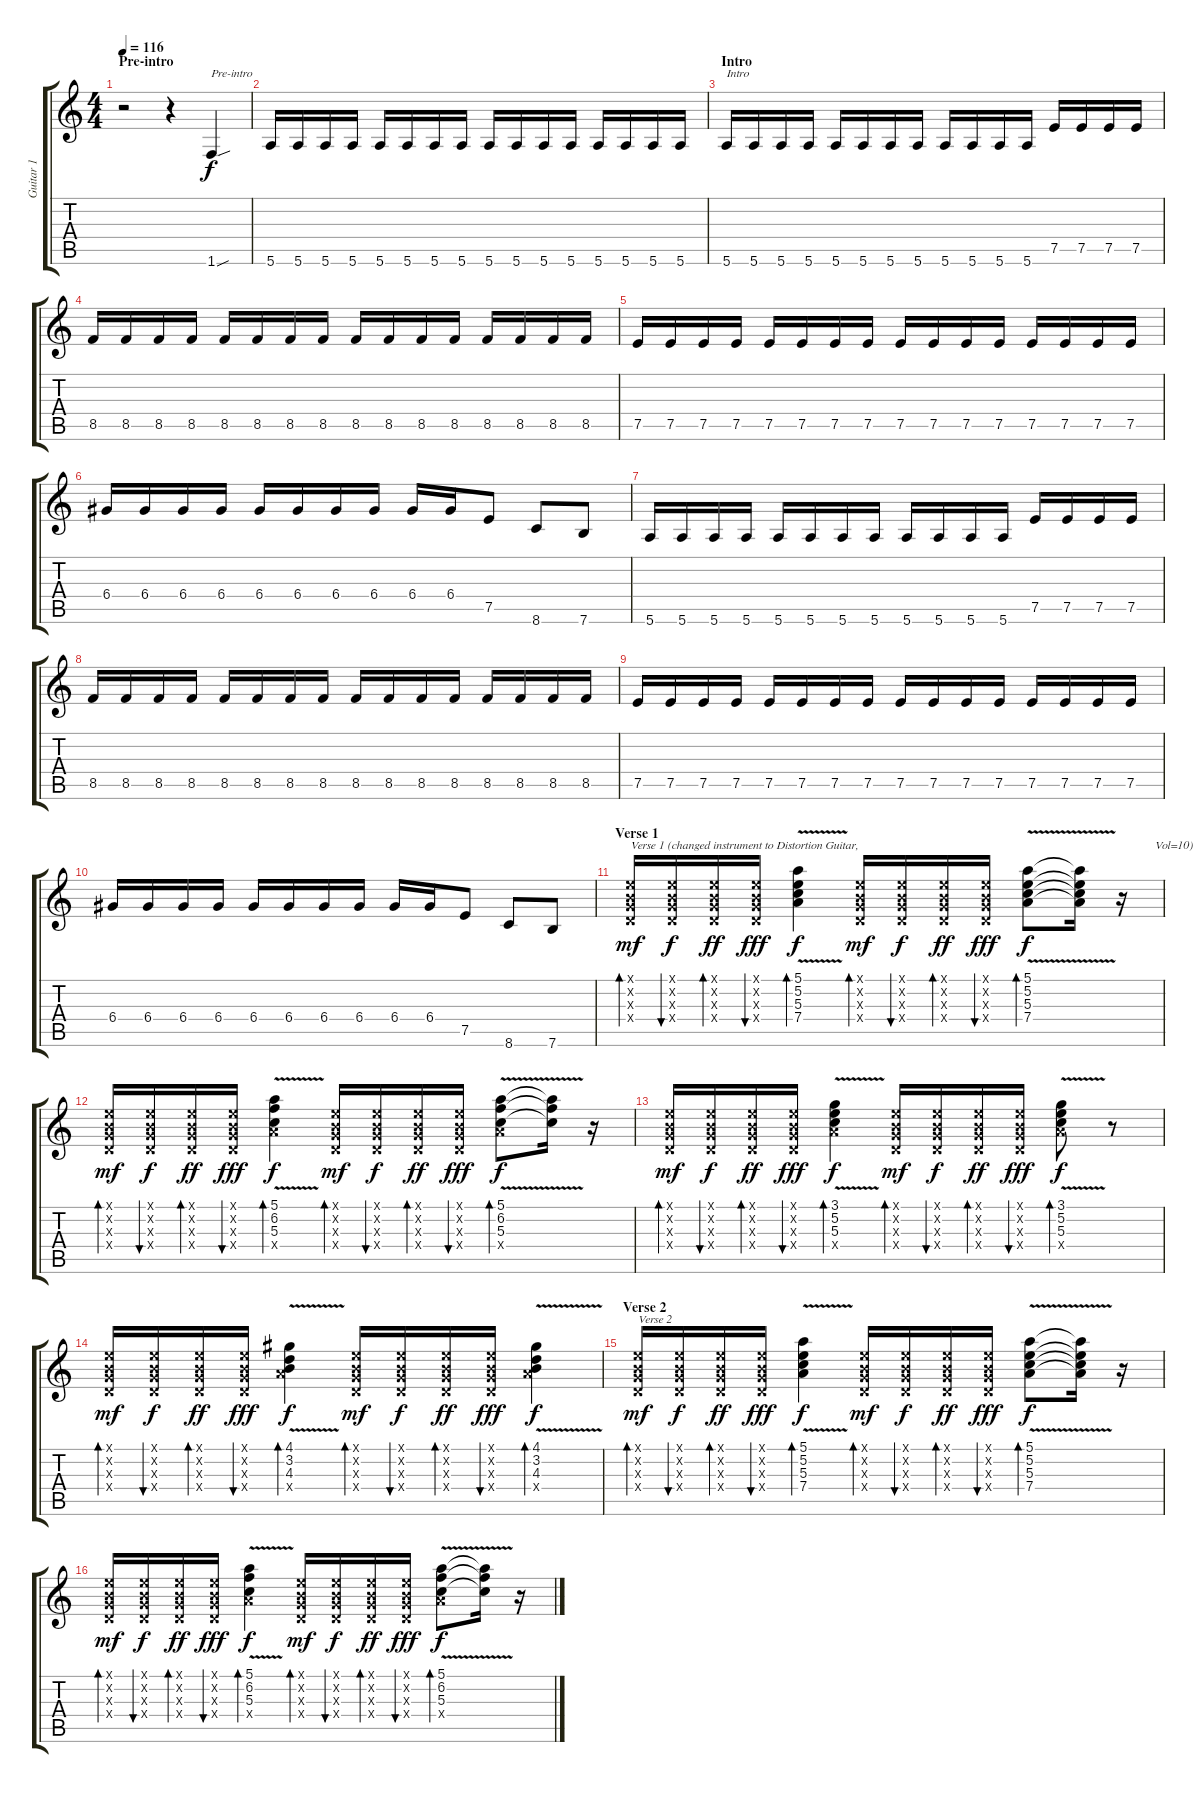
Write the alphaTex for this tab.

\track ("Guitar 1" "Guitar 1") {instrument electricguitarclean}
\staff {score tabs}
\tuning (E4 B3 G3 D3 A2 E2) {hide}
\ts (4 4)
\section ("" "Pre-intro")
\tempo 116
\clef g2
\ks c
r.2{dy f instrument electricguitarclean} r.4 1.6{sou}.4{txt "Pre-intro"} |
5.6.16 5.6.16 5.6.16 5.6.16 5.6.16 5.6.16 5.6.16 5.6.16 5.6.16 5.6.16 5.6.16 5.6.16 5.6.16 5.6.16 5.6.16 5.6.16 |
\section ("" "Intro")
5.6.16{txt "Intro"} 5.6.16 5.6.16 5.6.16 5.6.16 5.6.16 5.6.16 5.6.16 5.6.16 5.6.16 5.6.16 5.6.16 7.5.16 7.5.16 7.5.16 7.5.16 |
8.5.16 8.5.16 8.5.16 8.5.16 8.5.16 8.5.16 8.5.16 8.5.16 8.5.16 8.5.16 8.5.16 8.5.16 8.5.16 8.5.16 8.5.16 8.5.16 |
7.5.16 7.5.16 7.5.16 7.5.16 7.5.16 7.5.16 7.5.16 7.5.16 7.5.16 7.5.16 7.5.16 7.5.16 7.5.16 7.5.16 7.5.16 7.5.16 |
6.4.16 6.4.16 6.4.16 6.4.16 6.4.16 6.4.16 6.4.16 6.4.16 6.4.16 6.4.16 7.5.8 8.6.8 7.6.8 |
5.6.16 5.6.16 5.6.16 5.6.16 5.6.16 5.6.16 5.6.16 5.6.16 5.6.16 5.6.16 5.6.16 5.6.16 7.5.16 7.5.16 7.5.16 7.5.16 |
8.5.16 8.5.16 8.5.16 8.5.16 8.5.16 8.5.16 8.5.16 8.5.16 8.5.16 8.5.16 8.5.16 8.5.16 8.5.16 8.5.16 8.5.16 8.5.16 |
7.5.16 7.5.16 7.5.16 7.5.16 7.5.16 7.5.16 7.5.16 7.5.16 7.5.16 7.5.16 7.5.16 7.5.16 7.5.16 7.5.16 7.5.16 7.5.16 |
6.4.16 6.4.16 6.4.16 6.4.16 6.4.16 6.4.16 6.4.16 6.4.16 6.4.16 6.4.16 7.5.8 8.6.8 7.6.8 |
\section ("" "Verse 1")
(0.1{x} 0.2{x} 0.3{x} 0.4{x}).16{bd 30 txt "Verse 1 (changed instrument to Distortion Guitar," dy mf volume 10 instrument distortionguitar} (0.1{x} 0.2{x} 0.3{x} 0.4{x}).16{bu 30 dy f} (0.1{x} 0.2{x} 0.3{x} 0.4{x}).16{bd 30 dy ff} (0.1{x} 0.2{x} 0.3{x} 0.4{x}).16{bu 30 dy fff} (5.1{v} 5.2{v} 5.3{v} 7.4{v}).4{bd 30 dy f} (0.1{x} 0.2{x} 0.3{x} 0.4{x}).16{bd 30 dy mf} (0.1{x} 0.2{x} 0.3{x} 0.4{x}).16{bu 30 dy f} (0.1{x} 0.2{x} 0.3{x} 0.4{x}).16{bd 30 dy ff} (0.1{x} 0.2{x} 0.3{x} 0.4{x}).16{bu 30 dy fff} (5.1{v} 5.2{v} 5.3{v} 7.4{v}).8{bd 30 txt "     " dy f} (5.1{t} 5.2{t} 5.3{t} 7.4{t}).16 r.16{txt "           Vol=10)"} |
(0.1{x} 0.2{x} 0.3{x} 0.4{x}).16{bd 30 dy mf} (0.1{x} 0.2{x} 0.3{x} 0.4{x}).16{bu 30 dy f} (0.1{x} 0.2{x} 0.3{x} 0.4{x}).16{bd 30 dy ff} (0.1{x} 0.2{x} 0.3{x} 0.4{x}).16{bu 30 dy fff} (5.1{v} 6.2{v} 5.3{v} 7.4{x}).4{bd 30 dy f} (0.1{x} 0.2{x} 0.3{x} 0.4{x}).16{bd 30 dy mf} (0.1{x} 0.2{x} 0.3{x} 0.4{x}).16{bu 30 dy f} (0.1{x} 0.2{x} 0.3{x} 0.4{x}).16{bd 30 dy ff} (0.1{x} 0.2{x} 0.3{x} 0.4{x}).16{bu 30 dy fff} (5.1{v} 6.2{v} 5.3{v} 7.4{x}).8{bd 30 dy f} (5.1{t} 6.2{t} 5.3{t}).16 r.16 |
(0.1{x} 0.2{x} 0.3{x} 0.4{x}).16{bd 30 dy mf} (0.1{x} 0.2{x} 0.3{x} 0.4{x}).16{bu 30 dy f} (0.1{x} 0.2{x} 0.3{x} 0.4{x}).16{bd 30 dy ff} (0.1{x} 0.2{x} 0.3{x} 0.4{x}).16{bu 30 dy fff} (3.1{v} 5.2{v} 5.3 7.4{x}).4{bd 30 dy f} (0.1{x} 0.2{x} 0.3{x} 0.4{x}).16{bd 30 dy mf} (0.1{x} 0.2{x} 0.3{x} 0.4{x}).16{bu 30 dy f} (0.1{x} 0.2{x} 0.3{x} 0.4{x}).16{bd 30 dy ff} (0.1{x} 0.2{x} 0.3{x} 0.4{x}).16{bu 30 dy fff} (3.1{v} 5.2{v} 5.3{v} 7.4{x}).8{bd 30 dy f} r.8 |
(0.1{x} 0.2{x} 0.3{x} 0.4{x}).16{bd 30 dy mf} (0.1{x} 0.2{x} 0.3{x} 0.4{x}).16{bu 30 dy f} (0.1{x} 0.2{x} 0.3{x} 0.4{x}).16{bd 30 dy ff} (0.1{x} 0.2{x} 0.3{x} 0.4{x}).16{bu 30 dy fff} (4.1{v} 3.2{v} 4.3{v} 7.4{x}).4{bd 30 dy f} (0.1{x} 0.2{x} 0.3{x} 0.4{x}).16{bd 30 dy mf} (0.1{x} 0.2{x} 0.3{x} 0.4{x}).16{bu 30 dy f} (0.1{x} 0.2{x} 0.3{x} 0.4{x}).16{bd 30 dy ff} (0.1{x} 0.2{x} 0.3{x} 0.4{x}).16{bu 30 dy fff} (4.1{v} 3.2{v} 4.3{v} 7.4{x}).4{bd 30 dy f} |
\section ("" "Verse 2")
(0.1{x} 0.2{x} 0.3{x} 0.4{x}).16{bd 30 txt "Verse 2" dy mf} (0.1{x} 0.2{x} 0.3{x} 0.4{x}).16{bu 30 dy f} (0.1{x} 0.2{x} 0.3{x} 0.4{x}).16{bd 30 dy ff} (0.1{x} 0.2{x} 0.3{x} 0.4{x}).16{bu 30 dy fff} (5.1{v} 5.2{v} 5.3{v} 7.4{v}).4{bd 30 dy f} (0.1{x} 0.2{x} 0.3{x} 0.4{x}).16{bd 30 dy mf} (0.1{x} 0.2{x} 0.3{x} 0.4{x}).16{bu 30 dy f} (0.1{x} 0.2{x} 0.3{x} 0.4{x}).16{bd 30 dy ff} (0.1{x} 0.2{x} 0.3{x} 0.4{x}).16{bu 30 dy fff} (5.1{v} 5.2{v} 5.3{v} 7.4{v}).8{bd 30 txt "     " dy f} (5.1{t} 5.2{t} 5.3{t} 7.4{t}).16 r.16 |
(0.1{x} 0.2{x} 0.3{x} 0.4{x}).16{bd 30 dy mf} (0.1{x} 0.2{x} 0.3{x} 0.4{x}).16{bu 30 dy f} (0.1{x} 0.2{x} 0.3{x} 0.4{x}).16{bd 30 dy ff} (0.1{x} 0.2{x} 0.3{x} 0.4{x}).16{bu 30 dy fff} (5.1{v} 6.2{v} 5.3{v} 7.4{x}).4{bd 30 dy f} (0.1{x} 0.2{x} 0.3{x} 0.4{x}).16{bd 30 dy mf} (0.1{x} 0.2{x} 0.3{x} 0.4{x}).16{bu 30 dy f} (0.1{x} 0.2{x} 0.3{x} 0.4{x}).16{bd 30 dy ff} (0.1{x} 0.2{x} 0.3{x} 0.4{x}).16{bu 30 dy fff} (5.1{v} 6.2{v} 5.3{v} 7.4{x}).8{bd 30 dy f} (5.1{t} 6.2{t} 5.3{t}).16 r.16
